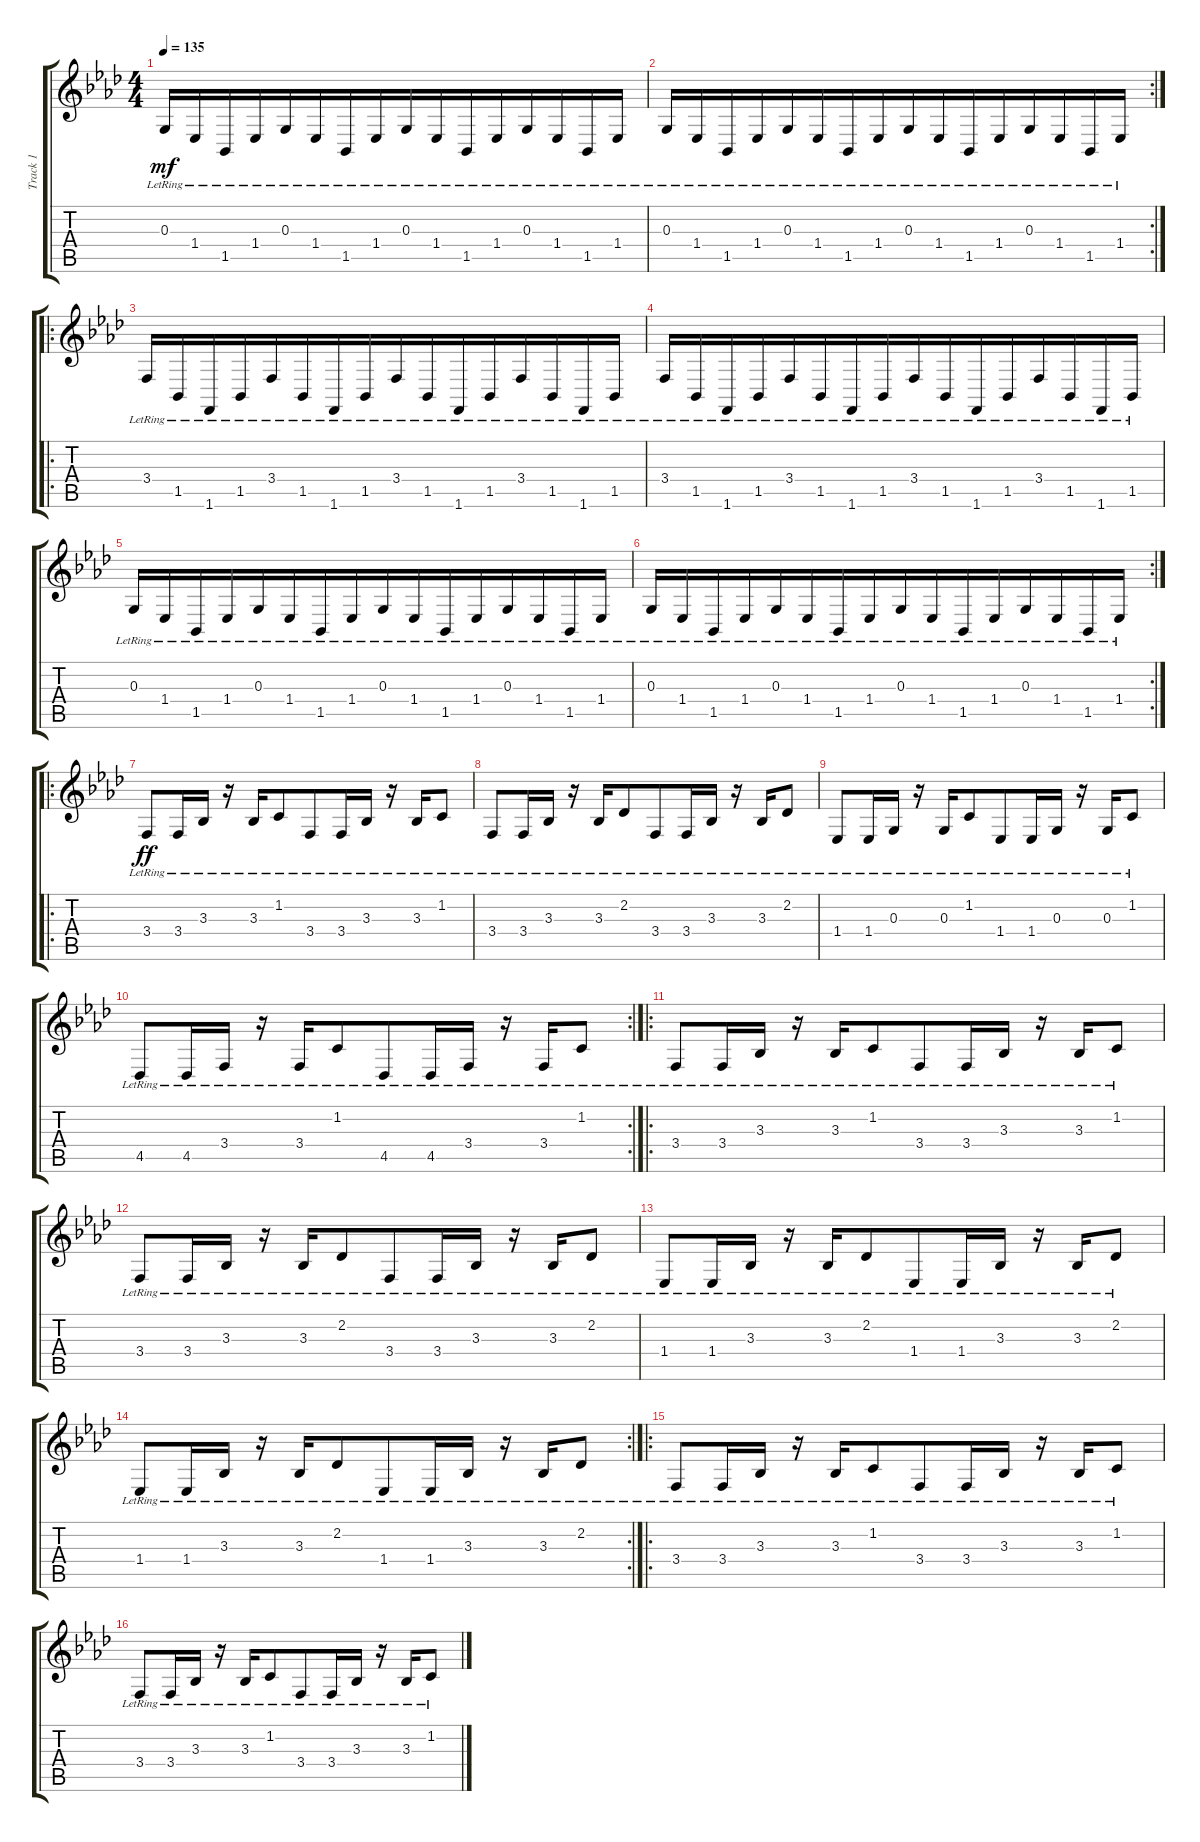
\track ("Track 1" "Track 1") {instrument acousticgrandpiano}
\staff {score tabs}
\tuning (E4 B3 G3 D3 A2 E2) {hide}
\ts (4 4)
\tempo 135
\clef g2
\ks ab
0.3{lr}.16{dy mf} 1.4{lr}.16 1.5{lr}.16 1.4{lr}.16{beam merge} 0.3{lr}.16 1.4{lr}.16 1.5{lr}.16 1.4{lr}.16{beam merge} 0.3{lr}.16 1.4{lr}.16 1.5{lr}.16 1.4{lr}.16{beam merge} 0.3{lr}.16 1.4{lr}.16 1.5{lr}.16 1.4{lr}.16 |
\rc 2
0.3{lr}.16 1.4{lr}.16 1.5{lr}.16 1.4{lr}.16{beam merge} 0.3{lr}.16 1.4{lr}.16 1.5{lr}.16 1.4{lr}.16{beam merge} 0.3{lr}.16 1.4{lr}.16 1.5{lr}.16 1.4{lr}.16{beam merge} 0.3{lr}.16 1.4{lr}.16 1.5{lr}.16 1.4{lr}.16 |
\ro
3.4{lr}.16 1.5{lr}.16 1.6{lr}.16 1.5{lr}.16{beam merge} 3.4{lr}.16 1.5{lr}.16 1.6{lr}.16 1.5{lr}.16{beam merge} 3.4{lr}.16 1.5{lr}.16 1.6{lr}.16 1.5{lr}.16{beam merge} 3.4{lr}.16 1.5{lr}.16 1.6{lr}.16 1.5{lr}.16 |
3.4{lr}.16 1.5{lr}.16 1.6{lr}.16 1.5{lr}.16{beam merge} 3.4{lr}.16 1.5{lr}.16 1.6{lr}.16 1.5{lr}.16{beam merge} 3.4{lr}.16 1.5{lr}.16 1.6{lr}.16 1.5{lr}.16{beam merge} 3.4{lr}.16 1.5{lr}.16 1.6{lr}.16 1.5{lr}.16 |
0.3{lr}.16 1.4{lr}.16 1.5{lr}.16 1.4{lr}.16{beam merge} 0.3{lr}.16 1.4{lr}.16 1.5{lr}.16 1.4{lr}.16{beam merge} 0.3{lr}.16 1.4{lr}.16 1.5{lr}.16 1.4{lr}.16{beam merge} 0.3{lr}.16 1.4{lr}.16 1.5{lr}.16 1.4{lr}.16 |
\rc 2
0.3{lr}.16 1.4{lr}.16 1.5{lr}.16 1.4{lr}.16{beam merge} 0.3{lr}.16 1.4{lr}.16 1.5{lr}.16 1.4{lr}.16{beam merge} 0.3{lr}.16 1.4{lr}.16 1.5{lr}.16 1.4{lr}.16{beam merge} 0.3{lr}.16 1.4{lr}.16 1.5{lr}.16 1.4{lr}.16 |
\ro
3.4{lr}.8{dy ff} 3.4{lr}.16 3.3{lr}.16 r.16 3.3{lr}.16 1.2{lr}.8{beam merge} 3.4{lr}.8 3.4{lr}.16 3.3{lr}.16 r.16 3.3{lr}.16 1.2{lr}.8 |
3.4{lr}.8 3.4{lr}.16 3.3{lr}.16 r.16 3.3{lr}.16 2.2{lr}.8{beam merge} 3.4{lr}.8 3.4{lr}.16 3.3{lr}.16 r.16 3.3{lr}.16 2.2{lr}.8 |
1.4{lr}.8 1.4{lr}.16 0.3{lr}.16 r.16 0.3{lr}.16 1.2{lr}.8{beam merge} 1.4{lr}.8 1.4{lr}.16 0.3{lr}.16 r.16 0.3{lr}.16 1.2{lr}.8 |
\rc 2
4.5{lr}.8 4.5{lr}.16 3.4{lr}.16 r.16 3.4{lr}.16 1.2{lr}.8{beam merge} 4.5{lr}.8 4.5{lr}.16 3.4{lr}.16 r.16 3.4{lr}.16 1.2{lr}.8 |
\ro
3.4{lr}.8 3.4{lr}.16 3.3{lr}.16 r.16 3.3{lr}.16 1.2{lr}.8{beam merge} 3.4{lr}.8 3.4{lr}.16 3.3{lr}.16 r.16 3.3{lr}.16 1.2{lr}.8 |
3.4{lr}.8 3.4{lr}.16 3.3{lr}.16 r.16 3.3{lr}.16 2.2{lr}.8{beam merge} 3.4{lr}.8 3.4{lr}.16 3.3{lr}.16 r.16 3.3{lr}.16 2.2{lr}.8 |
1.4{lr}.8 1.4{lr}.16 3.3{lr}.16 r.16 3.3{lr}.16 2.2{lr}.8{beam merge} 1.4{lr}.8 1.4{lr}.16 3.3{lr}.16 r.16 3.3{lr}.16 2.2{lr}.8 |
\rc 2
1.4{lr}.8 1.4{lr}.16 3.3{lr}.16 r.16 3.3{lr}.16 2.2{lr}.8{beam merge} 1.4{lr}.8 1.4{lr}.16 3.3{lr}.16 r.16 3.3{lr}.16 2.2{lr}.8 |
\ro
3.4{lr}.8 3.4{lr}.16 3.3{lr}.16 r.16 3.3{lr}.16 1.2{lr}.8{beam merge} 3.4{lr}.8 3.4{lr}.16 3.3{lr}.16 r.16 3.3{lr}.16 1.2{lr}.8 |
3.4{lr}.8 3.4{lr}.16 3.3{lr}.16 r.16 3.3{lr}.16 1.2{lr}.8{beam merge} 3.4{lr}.8 3.4{lr}.16 3.3{lr}.16 r.16 3.3{lr}.16 1.2{lr}.8
